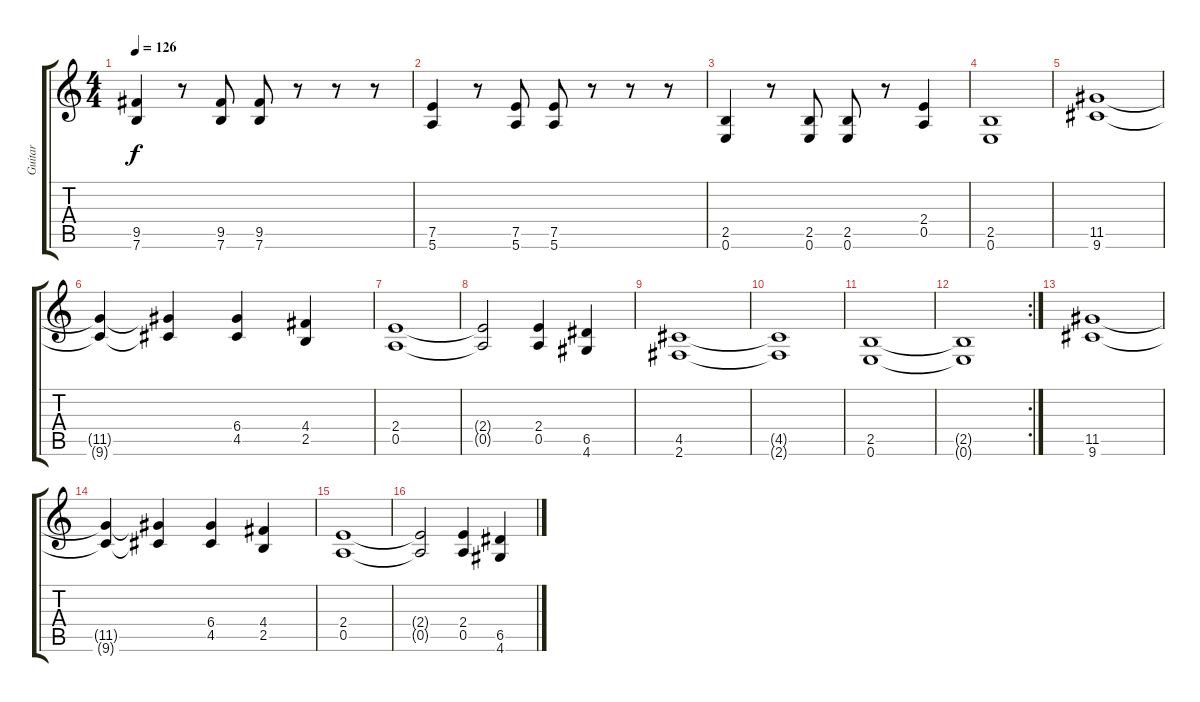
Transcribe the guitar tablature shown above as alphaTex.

\track ("Guitar " "Guitar ") {instrument distortionguitar}
\staff {score tabs}
\tuning (E4 B3 G3 D3 A2 E2) {hide}
\ts (4 4)
\tempo 126
\clef g2
\ks c
(9.5 7.6).4{dy f} r.8 (9.5 7.6).8 (9.5 7.6).8 r.8 r.8 r.8 |
(7.5 5.6).4 r.8 (7.5 5.6).8 (7.5 5.6).8 r.8 r.8 r.8 |
(2.5 0.6).4 r.8 (2.5 0.6).8 (2.5 0.6).8 r.8 (2.4 0.5).4 |
(2.5 0.6).1 |
(11.5 9.6).1 |
(11.5{t} 9.6{t}).4 (11.5{t} 9.6{t}).4 (6.4 4.5).4 (4.4 2.5).4 |
(2.4 0.5).1 |
(2.4{t} 0.5{t}).2 (2.4 0.5).4 (6.5 4.6).4 |
(4.5 2.6).1 |
(4.5{t} 2.6{t}).1 |
(2.5 0.6).1 |
\rc 2
(2.5{t} 0.6{t}).1 |
(11.5 9.6).1 |
(11.5{t} 9.6{t}).4 (11.5{t} 9.6{t}).4 (6.4 4.5).4 (4.4 2.5).4 |
(2.4 0.5).1 |
(2.4{t} 0.5{t}).2 (2.4 0.5).4 (6.5 4.6).4
